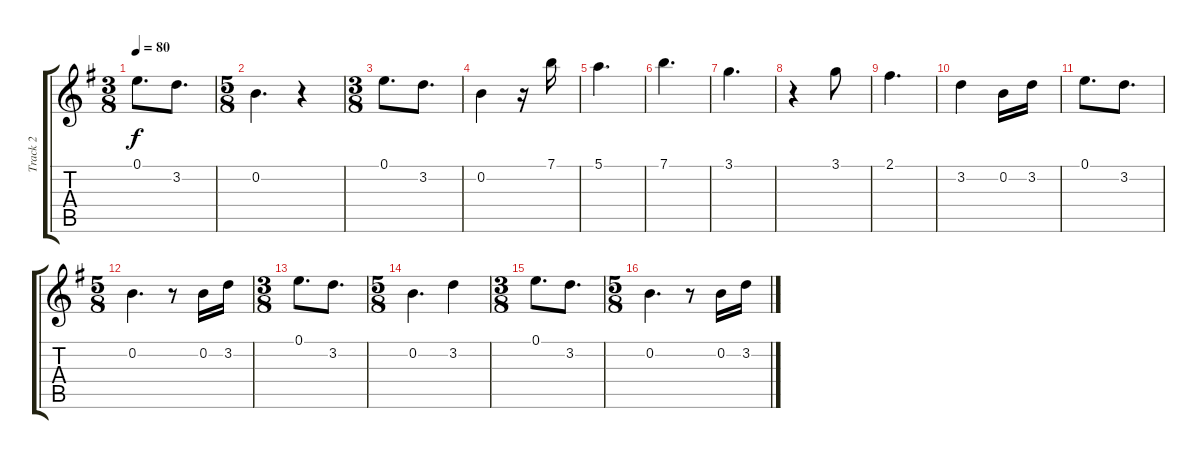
\track ("Track 2" "Track 2") {instrument acousticguitarsteel}
\staff {score tabs}
\tuning (E4 B3 G3 D3 A2 E2) {hide}
\ts (3 8)
\tempo 80
\clef g2
\ks g
0.1.8{d dy f} 3.2.8{d} |
\ts (5 8)
0.2.4{d} r.4 |
\ts (3 8)
0.1.8{d} 3.2.8{d} |
0.2.4 r.16 7.1.16 |
5.1.4{d} |
7.1.4{d} |
3.1.4{d} |
r.4 3.1.8 |
2.1.4{d} |
3.2.4 0.2.16 3.2.16 |
0.1.8{d} 3.2.8{d} |
\ts (5 8)
0.2.4{d} r.8 0.2.16 3.2.16 |
\ts (3 8)
0.1.8{d} 3.2.8{d} |
\ts (5 8)
0.2.4{d} 3.2.4 |
\ts (3 8)
0.1.8{d} 3.2.8{d} |
\ts (5 8)
0.2.4{d} r.8 0.2.16 3.2.16
